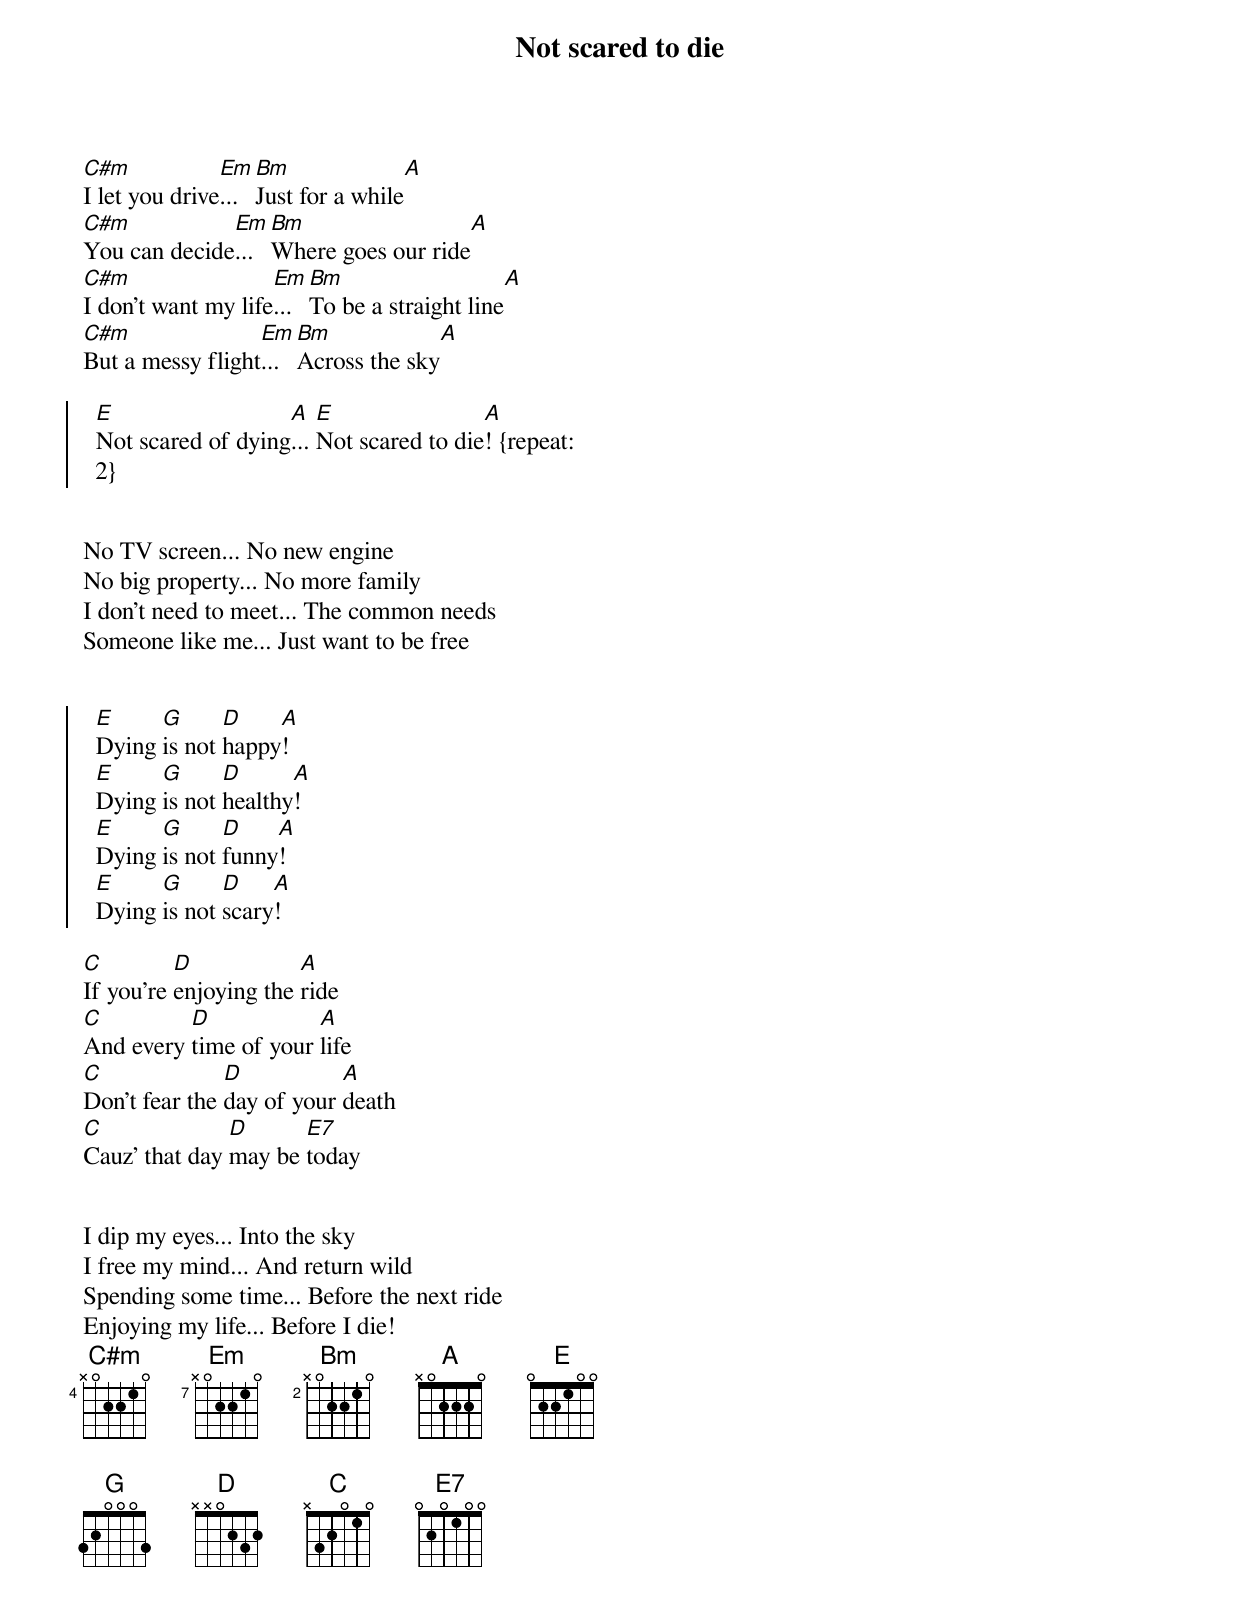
{title: Not scared to die}
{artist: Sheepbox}
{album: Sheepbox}
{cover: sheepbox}
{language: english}
{columns: 2}
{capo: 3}
{define: C#m base-fret 4 frets X 0 2 2 1 0}
{define: Em base-fret 7 frets X 0 2 2 1 0}
{define: Bm base-fret 2 frets X 0 2 2 1 0}
{define: A frets X 0 2 2 2 0}
{define: E frets 0 2 2 1 0 0}
{define: G frets 3 2 0 0 0 3}
{define: D frets X X 0 2 3 2}
{define: C frets X 3 2 0 1 0}
{define: E7 frets 0 2 0 1 0 0}

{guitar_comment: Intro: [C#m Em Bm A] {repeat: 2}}


[C#m]I let you drive[Em]... [Bm]Just for a while[A]
[C#m]You can decide[Em]... [Bm]Where goes our ride[A]
[C#m]I don't want my life[Em]... [Bm]To be a straight line[A]
[C#m]But a messy flight[Em]... [Bm]Across the sky[A]

{start_of_chorus}
  [E]Not scared of dying[A]... [E]Not scared to die[A]! {repeat: 2}
{end_of_chorus}


No TV screen... No new engine
No big property... No more family
I don't need to meet... The common needs
Someone like me... Just want to be free

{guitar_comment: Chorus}

{start_of_chorus}
  [E]Dying [G]is not [D]happy[A]!
  [E]Dying [G]is not [D]healthy[A]!
  [E]Dying [G]is not [D]funny[A]!
  [E]Dying [G]is not [D]scary[A]!
{end_of_chorus}

[C]If you're [D]enjoying the [A]ride
[C]And every [D]time of your [A]life
[C]Don't fear the [D]day of your [A]death
[C]Cauz' that day [D]may be [E7]today


I dip my eyes... Into the sky
I free my mind... And return wild
Spending some time... Before the next ride
Enjoying my life... Before I die!
